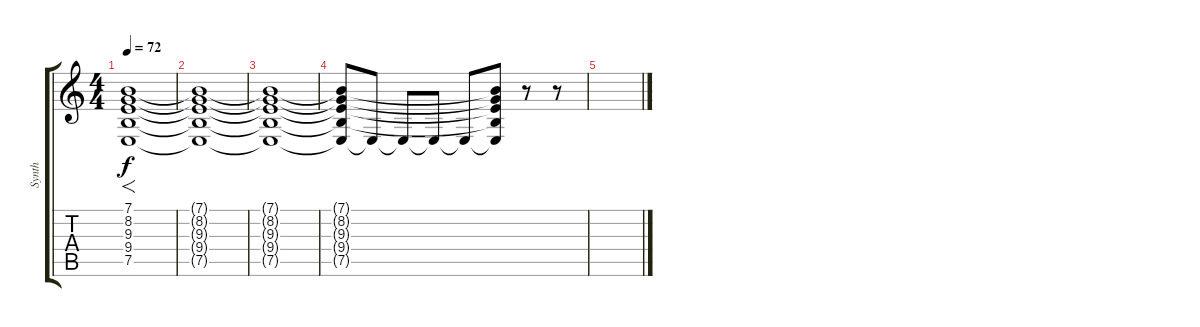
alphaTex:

\track ("Synth" "Synth") {instrument cello}
\staff {score tabs}
\tuning (E4 B3 G3 D3 A2 E2) {hide}
\ts (4 4)
\tempo 72
\clef g2
\ks c
(7.1 8.2 9.3 9.4 7.5).1{f dy f instrument cello} |
(7.1{t} 8.2{t} 9.3{t} 9.4{t} 7.5{t}).1 |
(7.1{t} 8.2{t} 9.3{t} 9.4{t} 7.5{t}).1 |
(7.1{t} 8.2{t} 9.3{t} 9.4{t} 7.5{t}).8 7.5{t}.8 7.5{t}.8 7.5{t}.8 7.5{t}.8 (7.1{t} 8.2{t} 9.3{t} 9.4{t} 7.5{t}).8 r.8 r.8 |
\section ("" "")
